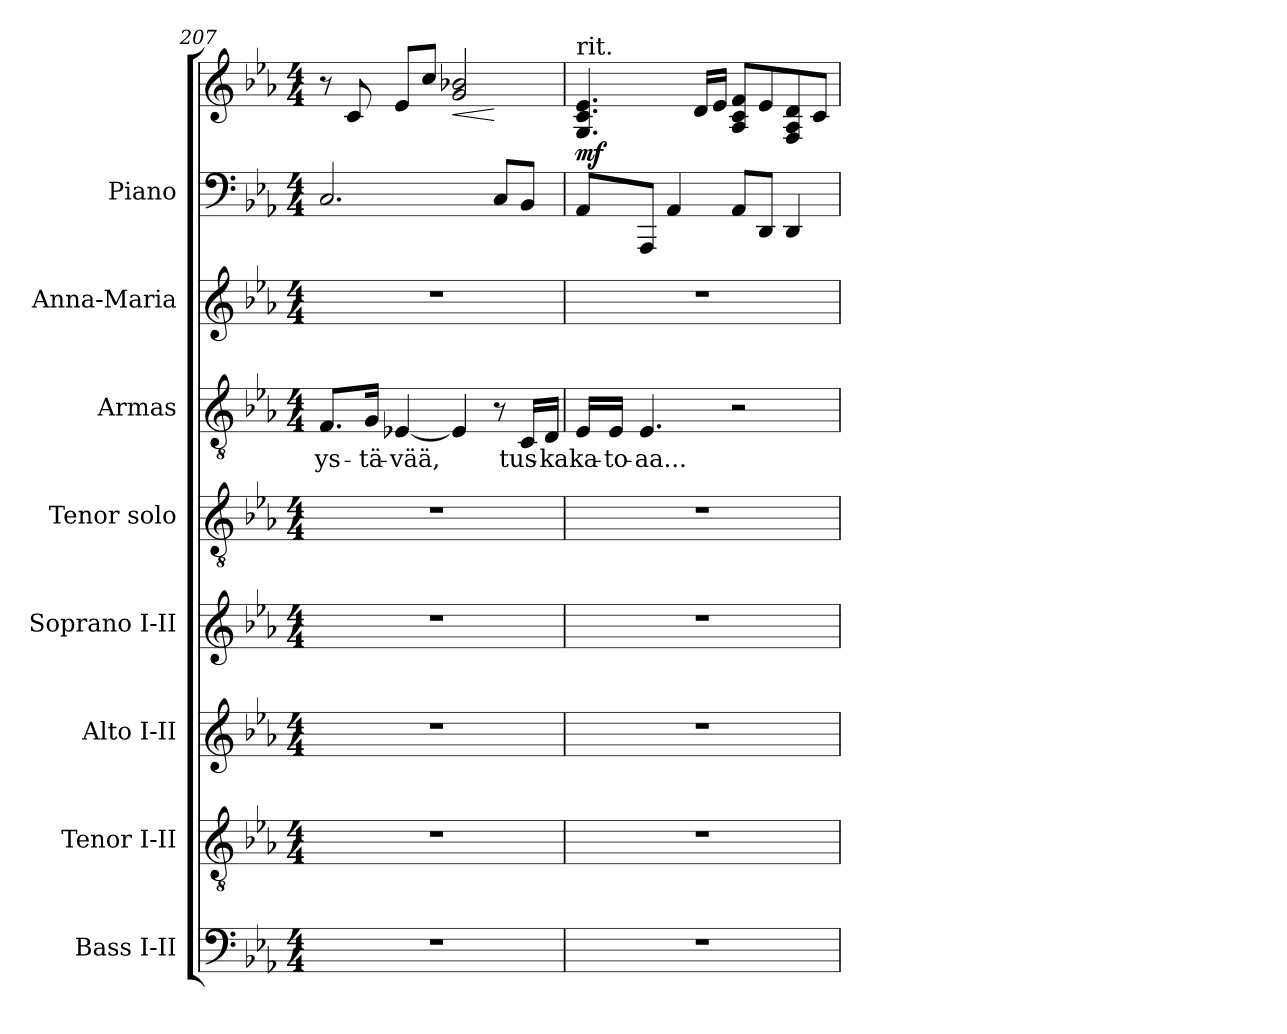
**kern	**kern	**kern	**kern	**kern	**kern	**text	**kern	**kern	**kern	**dynam
*part8	*part7	*part6	*part5	*part4	*part3	*part3	*part2	*part1	*part1	*part1
*staff9	*staff8	*staff7	*staff6	*staff5	*staff4	*staff4	*staff3	*staff2	*staff1	*staff1/2
*I"Bass I-II	*I"Tenor I-II	*I"Alto I-II	*I"Soprano I-II	*I"Tenor solo	*I"Armas	*	*I"Anna-Maria	*I"Piano	*	*
*I'B.	*I'T.	*I'A.	*I'S.	*I'T. Solo	*I'Armas	*	*I'A-M	*I'Pno.	*	*
*clefF4	*clefGv2	*clefG2	*clefG2	*clefGv2	*clefGv2	*	*clefG2	*clefF4	*clefG2	*
*	*ITrd7c12	*	*	*ITrd7c12	*ITrd7c12	*	*	*	*	*
*k[b-e-a-]	*k[b-e-a-]	*k[b-e-a-]	*k[b-e-a-]	*k[b-e-a-]	*k[b-e-a-]	*	*k[b-e-a-]	*k[b-e-a-]	*k[b-e-a-]	*
*E-:	*E-:	*E-:	*E-:	*E-:	*E-:	*	*E-:	*E-:	*E-:	*
*M4/4	*M4/4	*M4/4	*M4/4	*M4/4	*M4/4	*	*M4/4	*M4/4	*M4/4	*
=207	=207	=207	=207	=207	=207	=207	=207	=207	=207	=207
!	!	!	!	!	!	!LO:LY:b:color=#000000	!	!	!	!
1r	1r	1r	1r	1r	8.FFi/L	ys-	1r	2.Ci/	8r	.
.	.	.	.	.	.	.	.	.	8ci/	.
!	!	!	!	!	!	!LO:LY:b:color=#000000	!	!	!	!
.	.	.	.	.	16GGi/Jk	-tä-	.	.	.	.
!	!	!	!	!	!	!LO:LY:b:color=#000000	!	!	!	!
.	.	.	.	.	[<4EE-Xi/	-vää,	.	.	8e-i/L	.
.	.	.	.	.	.	.	.	.	8cci/J	.
!	!	!	!	!	!	!	!	!	!	!LO:HP:b
.	.	.	.	.	4EE-i/]	.	.	.	2gi/ 2b-Xi	<
.	.	.	.	.	8r	.	.	8Ci/L	.	[
!	!	!	!	!	!	!LO:LY:b:color=#000000	!	!	!	!
.	.	.	.	.	16CCi/LL	tus-	.	8BB-i/J	.	.
!	!	!	!	!	!	!LO:LY:b:color=#000000	!	!	!	!
.	.	.	.	.	16DDi/JJ	ka	.	.	.	.
=208	=208	=208	=208	=208	=208	=208	=208	=208	=208	=208
!	!	!	!	!	!	!	!	!	!LO:TX:t=rit.	!
!	!	!	!	!	!	!LO:LY:b:color=#000000	!	!	!	!
1r	1r	1r	1r	1r	16EE-i/LL	ka-	1r	8AA-i/L	4.Gi/ 4.ci 4.e-i	mf
!	!	!	!	!	!	!LO:LY:b:color=#000000	!	!	!	!
.	.	.	.	.	16EE-i/JJ	-to-	.	.	.	.
!	!	!	!	!	!	!LO:LY:b:color=#000000	!	!	!	!
.	.	.	.	.	4.EE-i/	-aa...	.	8AAA-i/J	.	.
.	.	.	.	.	.	.	.	4AA-i/	.	.
.	.	.	.	.	.	.	.	.	16di/LL	.
.	.	.	.	.	.	.	.	.	16e-i/JJ	.
.	.	.	.	.	2r	.	.	8AA-i/L	8A-i/ 8ci 8fiL	.
.	.	.	.	.	.	.	.	8DDi/J	8e-i/	.
.	.	.	.	.	.	.	.	4DDi/	8Fi/ 8A-i 8di	.
.	.	.	.	.	.	.	.	.	8ci/J	.
=	=	=	=	=	=	=	=	=	=	=
*-	*-	*-	*-	*-	*-	*-	*-	*-	*-	*-
